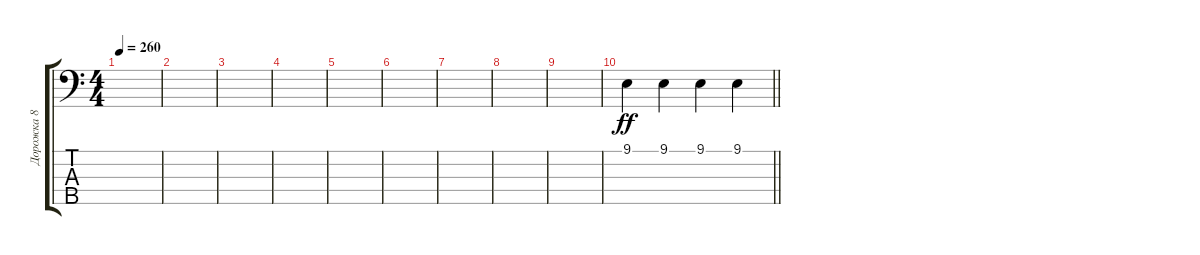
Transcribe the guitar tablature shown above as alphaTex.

\track ("Дорожка 8" "Дорожка 8") {instrument synthdrum}
\staff {score tabs}
\tuning (G2 D2 A1 E1 B0) {hide}
\ts (4 4)
\tempo 260
\clef f4
\ks c
|
|
|
|
|
|
|
|
|
\barLineRight lightlight
9.1.4{dy ff} 9.1.4 9.1.4 9.1.4
